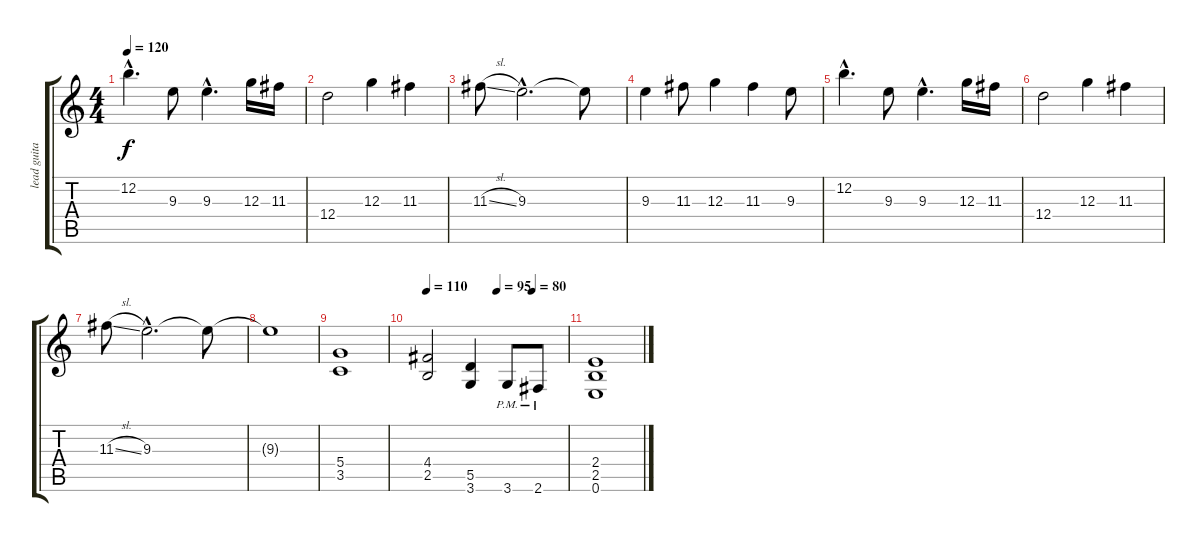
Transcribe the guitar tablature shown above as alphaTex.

\track ("lead guitar" "lead guita") {instrument distortionguitar}
\staff {score tabs}
\tuning (E4 B3 G3 D3 A2 E2) {hide}
\ts (4 4)
\tempo 120
\clef g2
\ks c
12.2{hac}.4{d dy f} 9.3.8 9.3{hac}.4{d} 12.3.16 11.3.16 |
12.4.2 12.3.4 11.3.4 |
11.3{sl}.8 9.3{hac}.2{d} 9.3{t}.8 |
9.3.4 11.3.8 12.3.4 11.3.4 9.3.8 |
12.2{hac}.4{d} 9.3.8 9.3{hac}.4{d} 12.3.16 11.3.16 |
12.4.2 12.3.4 11.3.4 |
11.3{sl}.8 9.3{hac}.2{d} 9.3{t}.8 |
9.3{t}.1 |
(5.4 3.5).1 |
\tempo 110
\tempo (95 0.5)
\tempo (80 0.75)
(4.4 2.5).2 (5.5 3.6).4 3.6{pm}.8 2.6{pm}.8 |
(2.4 2.5 0.6).1
